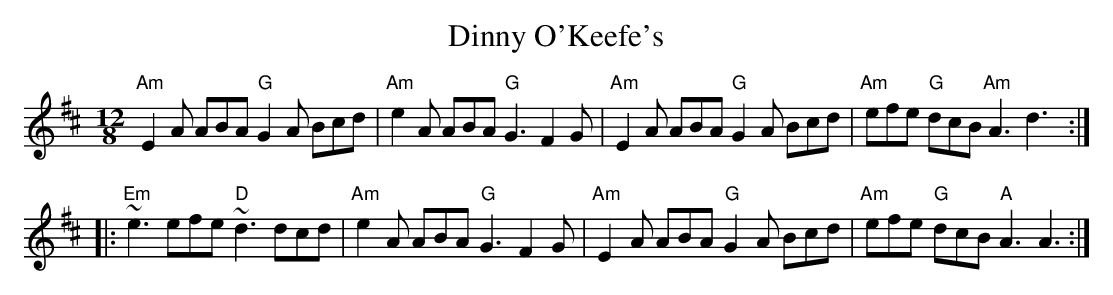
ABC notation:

X:1
T:Dinny O'Keefe's
M:12/8
L:1/8
K:D
Q:160
"Am"E2 A ABA "G"G2A Bcd|"Am" e2A ABA "G"G3 F2G|"Am"E2A ABA "G"G2A Bcd|"Am"efe "G"dcB "Am"A3 d3 :|
|: "Em"~e3 efe "D"~d3 dcd|"Am"e2A ABA "G"G3 F2G|"Am"E2A ABA "G"G2A Bcd|"Am"efe "G"dcB "A"A3 A3:|
